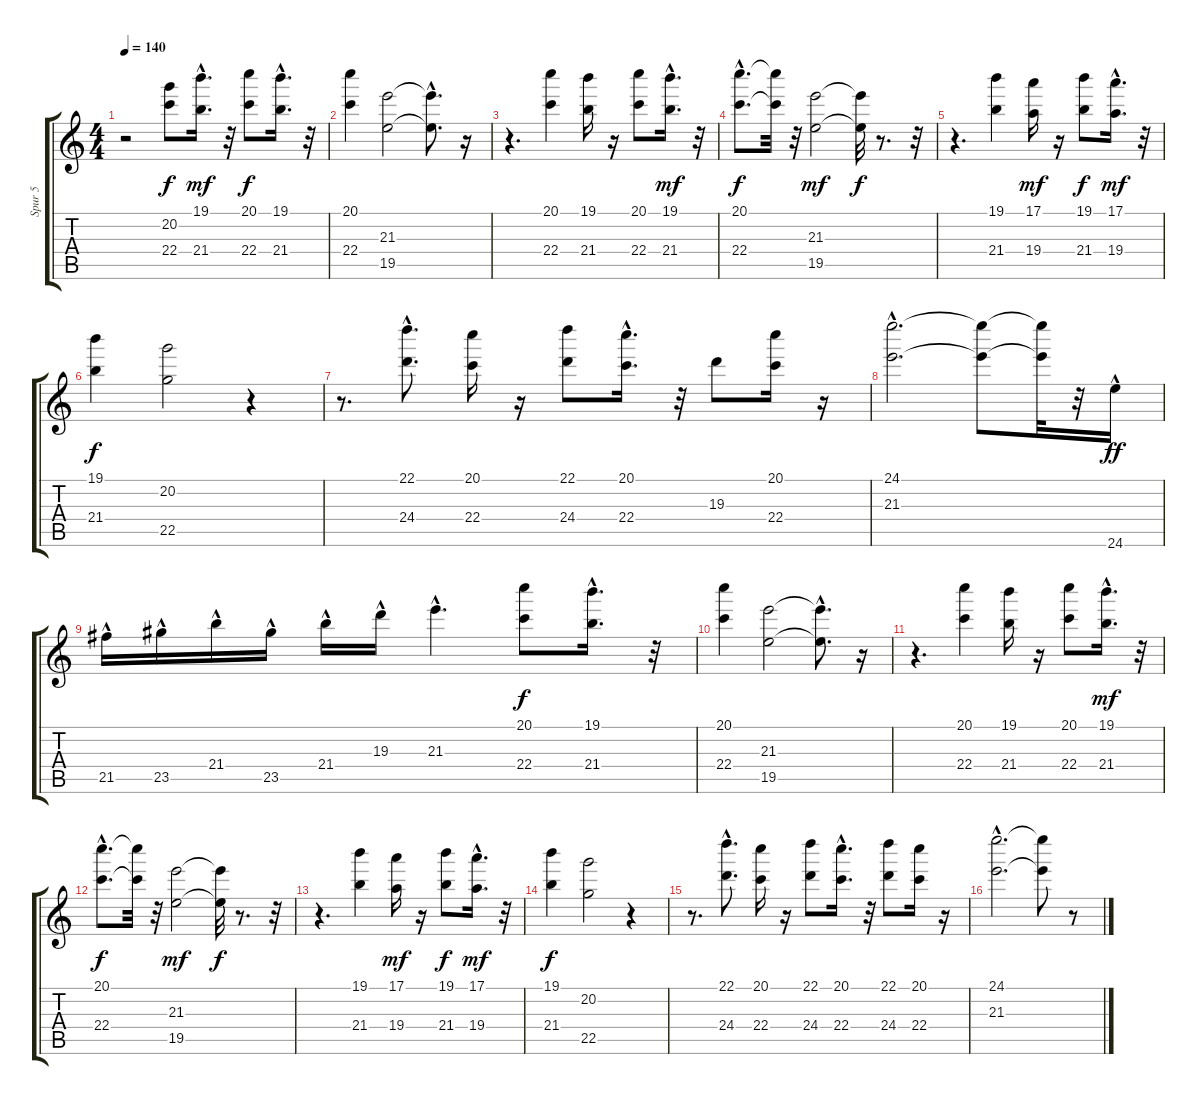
\track ("Spur 5" "Spur 5") {instrument overdrivenguitar}
\staff {score tabs}
\tuning (E4 B3 G3 D3 A2 E2) {hide}
\ts (4 4)
\tempo 140
\clef g2
\ks c
r.2{dy f instrument overdrivenguitar} (20.2 22.4).8 (19.1{hac} 21.4{hac}).16{d dy mf} r.32 (20.1 22.4).8{dy f} (19.1{hac} 21.4{hac}).16{d} r.32 |
(20.1 22.4).4 (21.3 19.5).2 (21.3{hac t} 19.5{hac t}).8{d} r.16 |
r.4{d} (20.1 22.4).4 (19.1 21.4).16 r.16 (20.1 22.4).8 (19.1{hac} 21.4{hac}).16{d dy mf} r.32 |
(20.1{hac} 22.4{hac}).8{d dy f} (20.1{t} 22.4{t}).32 r.32 (21.3 19.5).2{dy mf} (21.3{t} 19.5{t}).32{dy f} r.8{d} r.32 |
r.4{d} (19.1 21.4).4 (17.1 19.4).16{dy mf} r.16 (19.1 21.4).8{dy f} (17.1{hac} 19.4{hac}).16{d dy mf} r.32 |
(19.1 21.4).4{dy f} (20.2 22.5).2 r.4 |
r.8{d} (22.1{hac} 24.4{hac}).8{d} (20.1 22.4).16 r.16 (22.1 24.4).8 (20.1{hac} 22.4{hac}).16{d} r.32 19.3.8 (20.1 22.4).16 r.16 |
(24.1{hac} 21.3{hac}).2{d} (24.1{t} 21.3{t}).8 (24.1{t} 21.3{t}).32 r.32 24.6{hac}.16{dy ff} |
21.5{hac}.16 23.5{hac}.16 21.4{hac}.16 23.5{hac}.16 21.4{hac}.16 19.3{hac}.16 21.3{hac}.4{d} (20.1 22.4).8{dy f} (19.1{hac} 21.4{hac}).16{d} r.32 |
(20.1 22.4).4 (21.3 19.5).2 (21.3{hac t} 19.5{hac t}).8{d} r.16 |
r.4{d} (20.1 22.4).4 (19.1 21.4).16 r.16 (20.1 22.4).8 (19.1{hac} 21.4{hac}).16{d dy mf} r.32 |
(20.1{hac} 22.4{hac}).8{d dy f} (20.1{t} 22.4{t}).32 r.32 (21.3 19.5).2{dy mf} (21.3{t} 19.5{t}).32{dy f} r.8{d} r.32 |
r.4{d} (19.1 21.4).4 (17.1 19.4).16{dy mf} r.16 (19.1 21.4).8{dy f} (17.1{hac} 19.4{hac}).16{d dy mf} r.32 |
(19.1 21.4).4{dy f} (20.2 22.5).2 r.4 |
r.8{d} (22.1{hac} 24.4{hac}).8{d} (20.1 22.4).16 r.16 (22.1 24.4).8 (20.1{hac} 22.4{hac}).16{d} r.32 (22.1 24.4).8 (20.1 22.4).16 r.16 |
(24.1{hac} 21.3{hac}).2{d} (24.1{t} 21.3{t}).8 r.8
